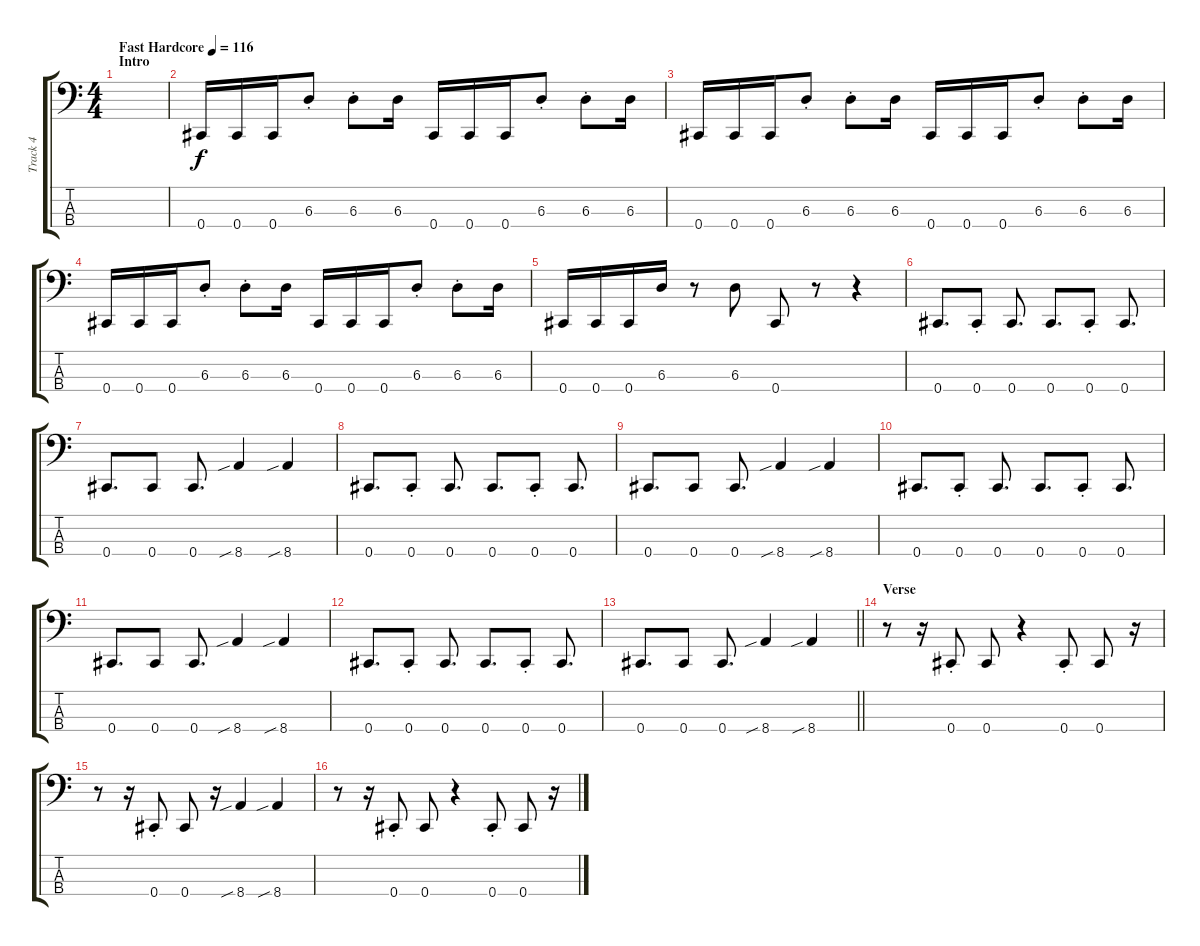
\track ("Track 4" "Track 4") {instrument electricbasspick}
\staff {score tabs}
\tuning (Gb2 Db2 Ab1 Db1) {hide}
\ts (4 4)
\section ("" "Intro")
\tempo (116 "Fast Hardcore")
\clef f4
\ks c
|
0.4.16 0.4.16 0.4.16 6.3{st}.8 6.3{st}.8 6.3.16 0.4.16 0.4.16 0.4.16 6.3{st}.8 6.3{st}.8 6.3.16 |
0.4.16 0.4.16 0.4.16 6.3{st}.8 6.3{st}.8 6.3.16 0.4.16 0.4.16 0.4.16 6.3{st}.8 6.3{st}.8 6.3.16 |
0.4.16 0.4.16 0.4.16 6.3{st}.8 6.3{st}.8 6.3.16 0.4.16 0.4.16 0.4.16 6.3{st}.8 6.3{st}.8 6.3.16 |
0.4.16 0.4.16 0.4.16 6.3.16 r.8 6.3.8 0.4.8 r.8 r.4 |
0.4.8{d} 0.4{st}.8 0.4.8{d} 0.4.8{d} 0.4{st}.8 0.4.8{d} |
0.4.8{d} 0.4.8 0.4.8{d} 8.4{sib}.4 8.4{sib}.4 |
0.4.8{d} 0.4{st}.8 0.4.8{d} 0.4.8{d} 0.4{st}.8 0.4.8{d} |
0.4.8{d} 0.4.8 0.4.8{d} 8.4{sib}.4 8.4{sib}.4 |
0.4.8{d} 0.4{st}.8 0.4.8{d} 0.4.8{d} 0.4{st}.8 0.4.8{d} |
0.4.8{d} 0.4.8 0.4.8{d} 8.4{sib}.4 8.4{sib}.4 |
0.4.8{d} 0.4{st}.8 0.4.8{d} 0.4.8{d} 0.4{st}.8 0.4.8{d} |
\barLineRight lightlight
0.4.8{d} 0.4.8 0.4.8{d} 8.4{sib}.4 8.4{sib}.4 |
\section ("" "Verse")
r.8 r.16 0.4{st}.8 0.4.8 r.4 0.4{st}.8 0.4.8 r.16 |
r.8 r.16 0.4{st}.8 0.4.8 r.16 8.4{sib}.4 8.4{sib}.4 |
r.8 r.16 0.4{st}.8 0.4.8 r.4 0.4{st}.8 0.4.8 r.16
